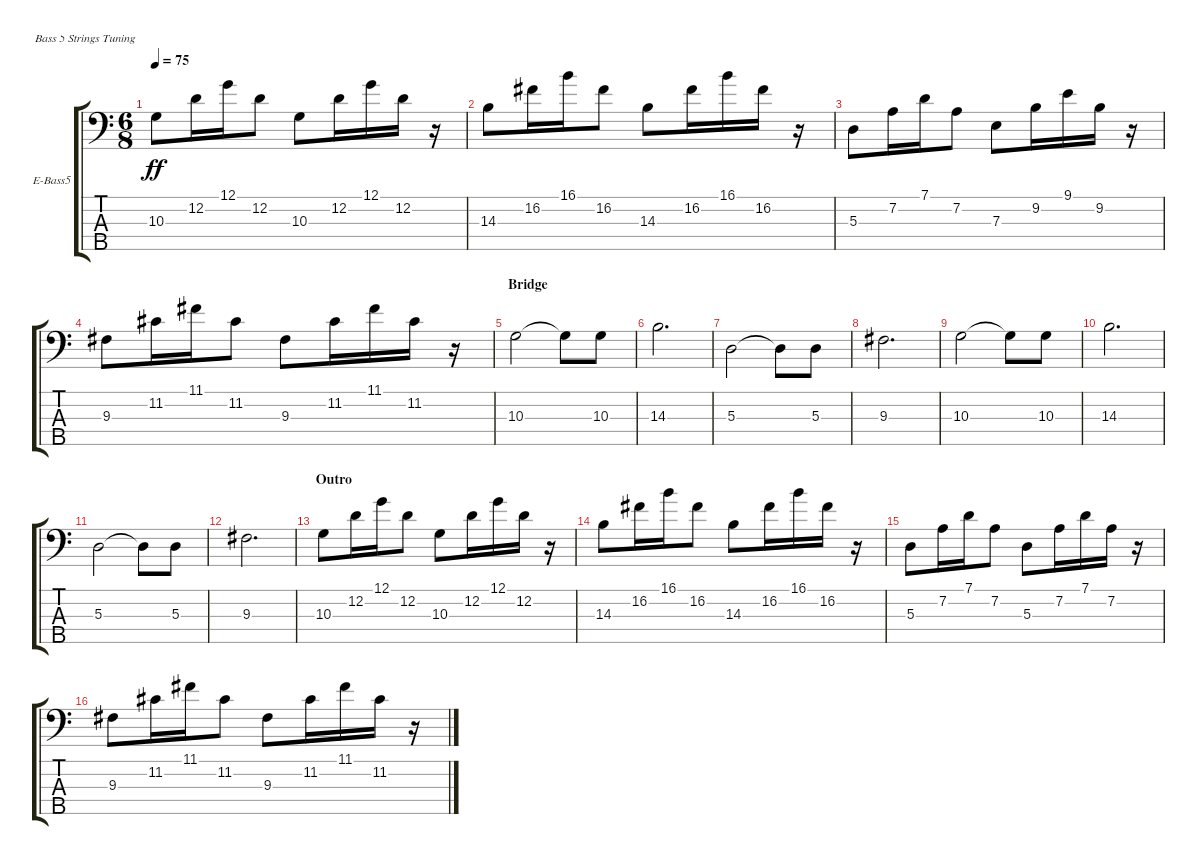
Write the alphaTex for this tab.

\defaultSystemsLayout 4
\bracketExtendMode groupsimilarinstruments
\firstSystemTrackNameOrientation horizontal
\otherSystemsTrackNameOrientation horizontal
\track ("Вит" "E-Bass5") {instrument electricbassfinger}
\staff {score tabs}
\tuning (G2 D2 A1 E1 B0)
\ts (6 8)
\tempo 75
\clef f4
\ks c
10.3.8{dy ff} 12.2.16 12.1.16 12.2.8 10.3.8 12.2.16 12.1.16 12.2.16 r.16 |
14.3.8 16.2.16 16.1.16 16.2.8 14.3.8 16.2.16 16.1.16 16.2.16 r.16 |
5.3.8 7.2.16 7.1.16 7.2.8 7.3.8 9.2.16 9.1.16 9.2.16 r.16 |
9.3.8 11.2.16 11.1.16 11.2.8 9.3.8 11.2.16 11.1.16 11.2.16 r.16 |
\section ("" "Bridge")
10.3.2 10.3{t}.8 10.3.8 |
14.3.2{d} |
5.3.2 5.3{t}.8 5.3.8 |
9.3.2{d} |
10.3.2 10.3{t}.8 10.3.8 |
14.3.2{d} |
5.3.2 5.3{t}.8 5.3.8 |
9.3.2{d} |
\section ("" "Outro")
10.3.8 12.2.16 12.1.16 12.2.8 10.3.8 12.2.16 12.1.16 12.2.16 r.16 |
14.3.8 16.2.16 16.1.16 16.2.8 14.3.8 16.2.16 16.1.16 16.2.16 r.16 |
5.3.8 7.2.16 7.1.16 7.2.8 5.3.8 7.2.16 7.1.16 7.2.16 r.16 |
9.3.8 11.2.16 11.1.16 11.2.8 9.3.8 11.2.16 11.1.16 11.2.16 r.16
